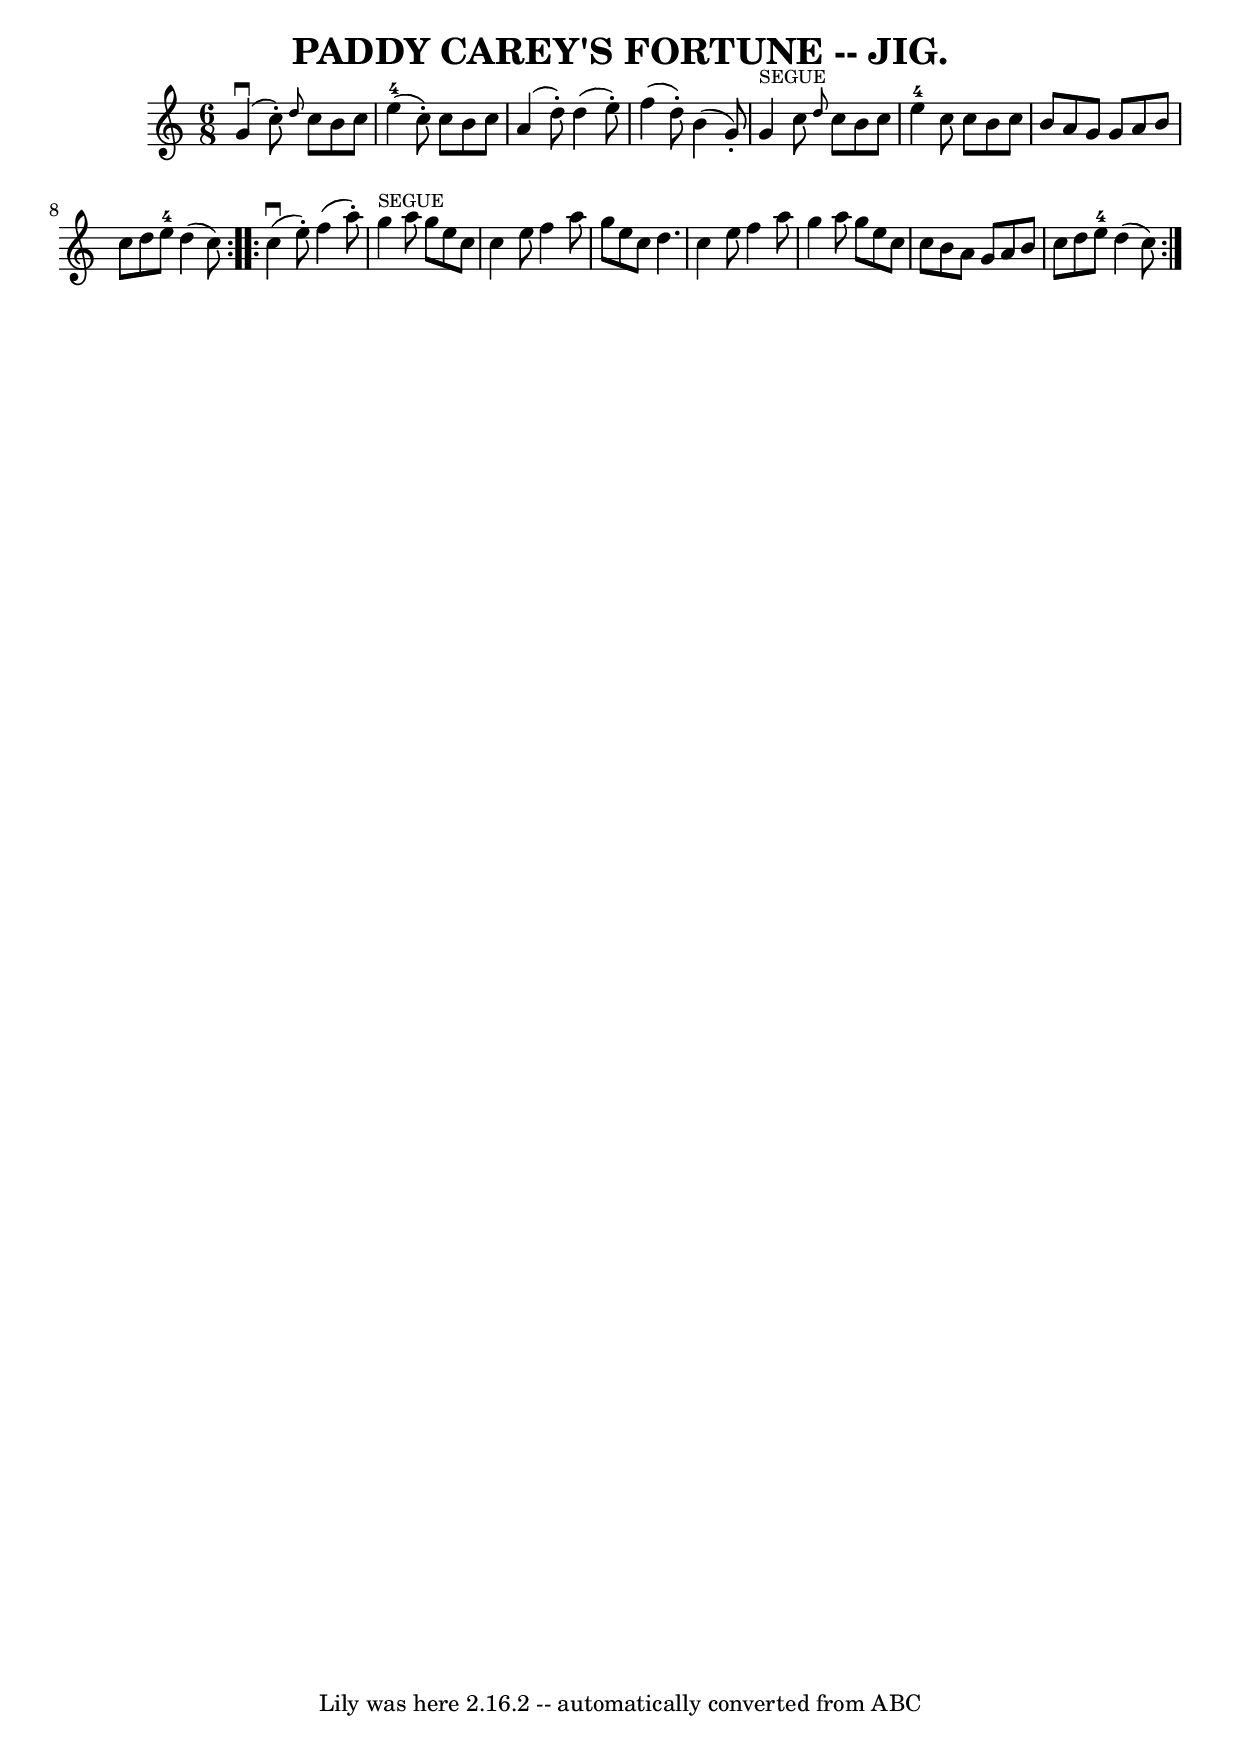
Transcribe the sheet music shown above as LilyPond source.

\version "2.16.2"
\include "Mammoth.ily"
\header {
  %% book = "Coles pg. 75.5"
  crossRefNumber = "13"
  footnotes = ""
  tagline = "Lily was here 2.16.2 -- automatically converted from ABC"
  title = "PADDY CAREY'S FORTUNE -- JIG."

}
voicedefault =  {



  \repeat volta 2 {

    \time 6/8 
    \key c \major
    g'4 (^\downbow c''8 -.) \grace { d''8  
				   }   
    c''8 b'8 c''8  |
    e''4-4(c''8 -.) c''8 b'8 c''8 
    |
    a'4 (d''8 -.) d''4 (e''8 -.) |
    f''4 (d''8 
    -.) b'4 (g'8 -.) |
    g'4^\segue c''8  \grace { d''8  

			    } c''8 b'8 c''8    |
    e''4-4 c''8 c''8 b'8 c''8  
    |
    b'8 a'8 g'8 g'8 a'8 b'8  |
    c''8 d''8    
    e''8-4 d''4 (c''8) 
  }     
  \repeat volta 2 {
    c''4 (^\downbow   
    e''8 -.) f''4 (a''8 -.) |
    g''4^\segue a''8 g''8    
    e''8 c''8  |
    c''4 e''8 f''4 a''8  |
    g''8 e''8  
    c''8 d''4.  |
    c''4 e''8 f''4 a''8  |
    g''4    
    a''8 g''8 e''8 c''8  |
    c''8 b'8 a'8 g'8 a'8    
    b'8  |
    c''8 d''8 e''8-4 d''4 (c''8) 
  }   

}

\score{
  <<

    \context Staff="default"
    {
      \voicedefault 
      
    }

  >>
  \layout {
    
  }
  \midi {
  }

}
